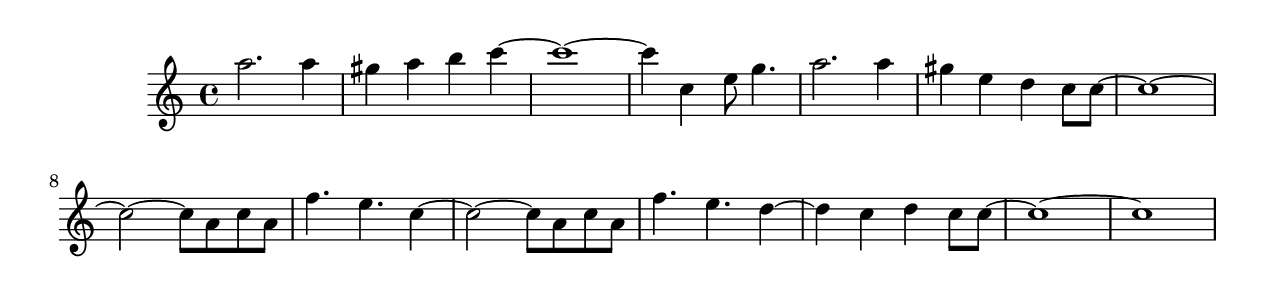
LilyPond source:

#(set-default-paper-size "letter")

<<

\new ChordNames {
    \set majorSevenSymbol = \markup { maj7 } 
    \set additionalPitchPrefix = #"add"
    \chordmode {
        s16*224
    }
}

\new Staff { 
    {
        \clef treble
        \key c \major
        \time 4/4
        
        a''2. a''4 | gis''4 a''4 b''4 c'''4~ | c'''1~ | c'''4 c''4 e''8 g''4. | a''2. a''4 | gis''4 e''4 d''4 c''8 c''8~ | c''1~ | c''2~ c''8 a'8 c''8 a'8 | f''4. e''4. c''4~ | c''2~ c''8 a'8 c''8 a'8 | f''4. e''4. d''4~ | d''4 c''4 d''4 c''8 c''8~ | c''1~ | c''1
    }
}

>>

\version "2.18.2"